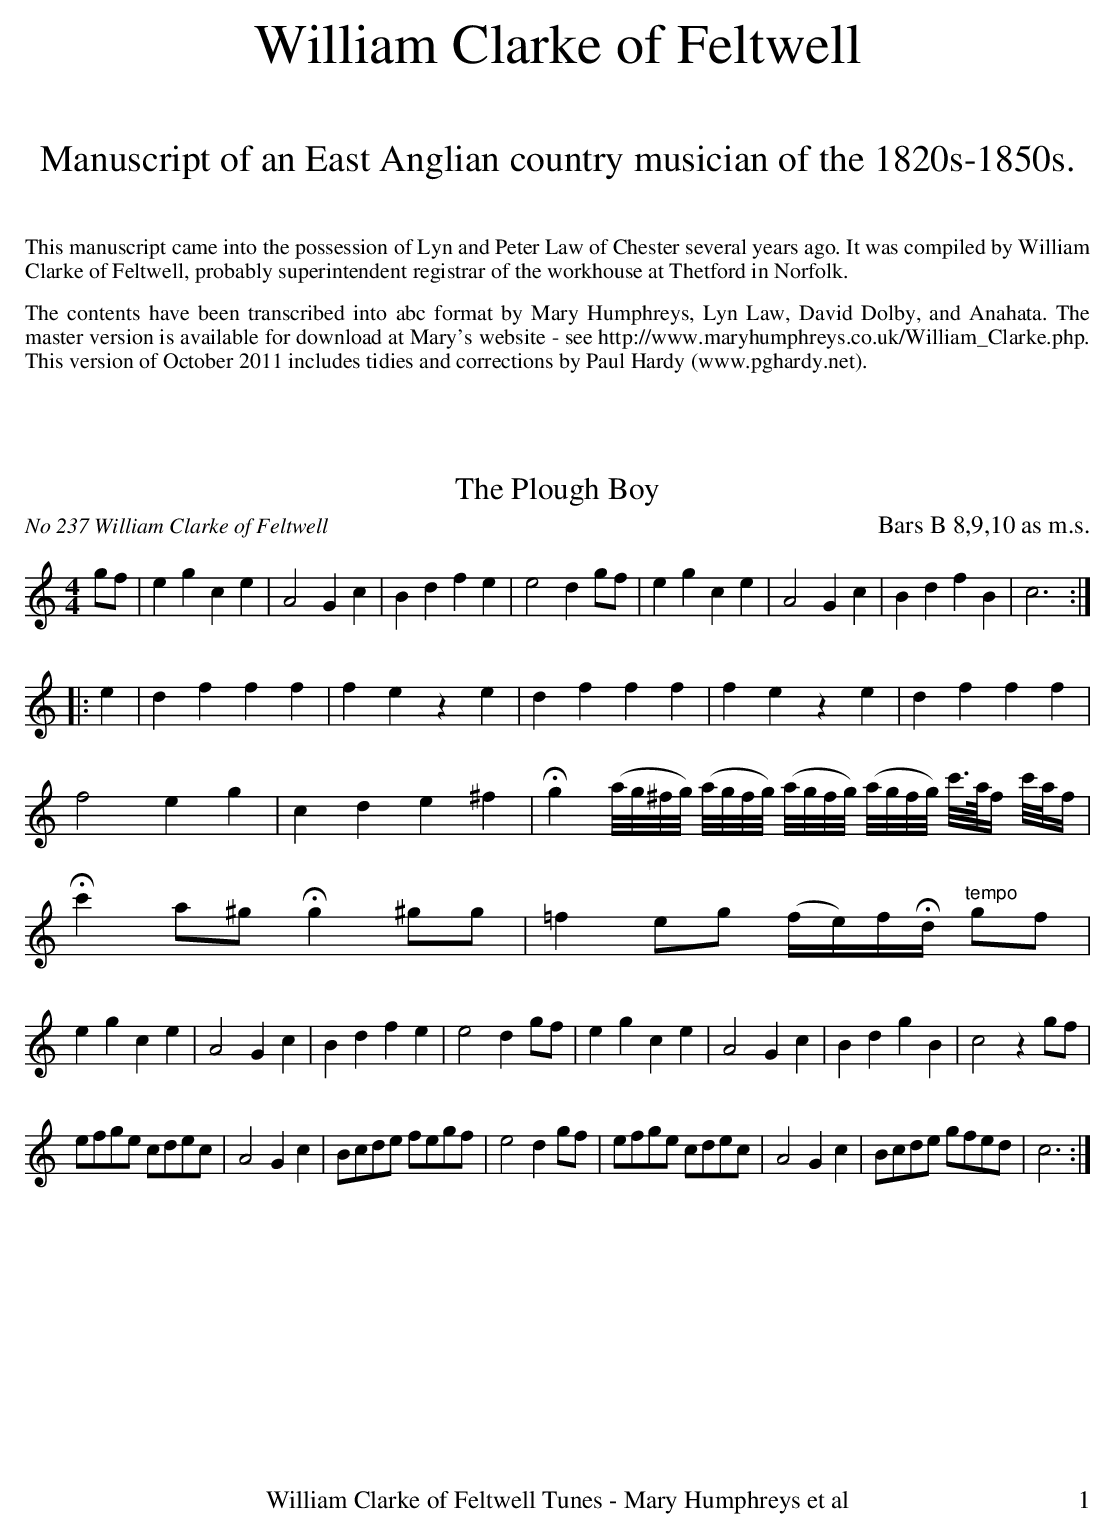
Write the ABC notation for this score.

X:1
T:The Plough Boy
O:No 237 William Clarke of Feltwell
M:4/4
L:1/8
K:C
gf|e2g2c2e2|A4G2c2|B2d2f2e2|e4d2gf|e2g2c2e2|A4G2c2|B2d2f2B2|c6:|
|:e2|d2f2f2f2|f2e2z2e2|d2f2f2f2|f2e2z2e2|d2f2f2f2|f4e2g2|c2d2e2^f2|Hg2(a//g//^f//g//) (a//g//f//g//) (a//g//f//g//) (a//g//f//g//) c'//>a//f/ c'//a//f/|Hc'2a^gHg2^gg|=f2eg (f/e/)f/Hd/"tempo" gf|
e2g2c2e2|A4G2c2|B2d2f2e2|e4d2gf|e2g2c2e2|A4G2c2|B2d2g2B2|c4z2gf|
efge cdec|A4G2c2|Bcde fegf|e4d2gf|efge cdec|A4G2c2|Bcde gfed|c6:|
